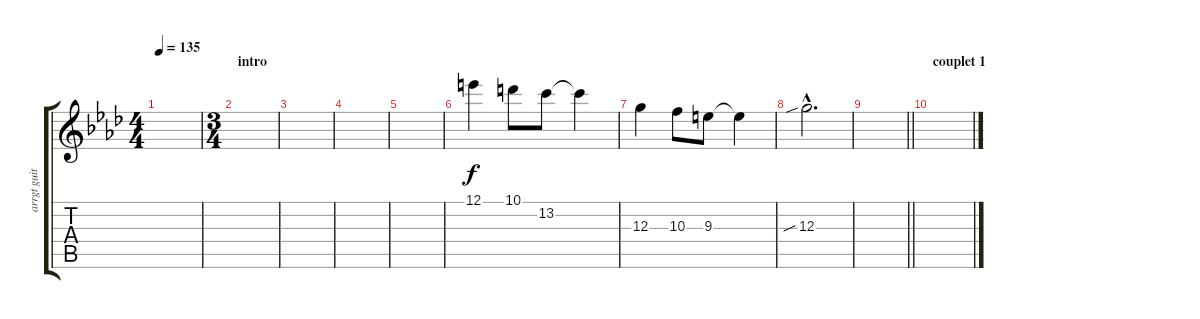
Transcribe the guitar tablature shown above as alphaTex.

\track ("arrgt guitare" "arrgt guit") {instrument acousticguitarnylon}
\staff {score tabs}
\tuning (E4 B3 G3 D3 A2 E2) {hide}
\ts (4 4)
\tempo 135
\clef g2
\ks ab
|
\ts (3 4)
\section ("" "intro")
|
|
|
|
12.1.4 10.1.8 13.2.8 13.2{t}.4 |
12.3.4 10.3.8 9.3.8 9.3{t}.4 |
12.3{sib hac}.2{d} |
\barLineRight lightlight
|
\section ("" "couplet 1")
